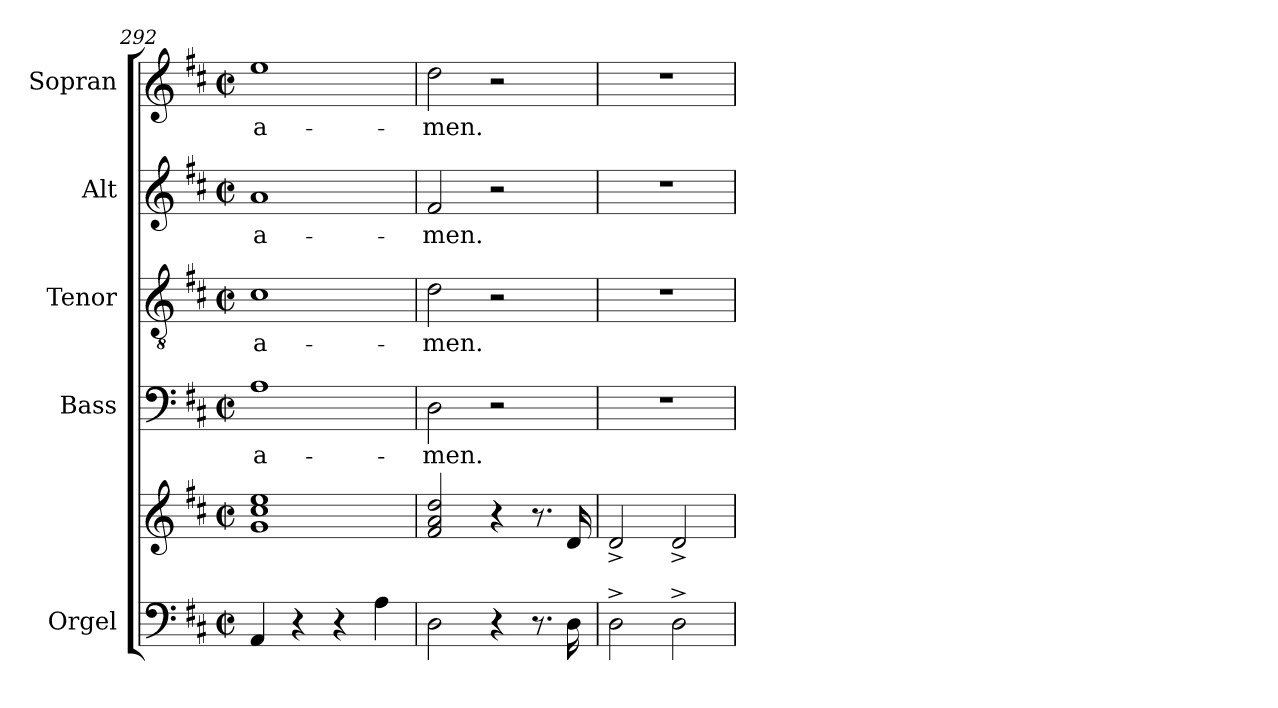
**kern	**kern	**kern	**text	**kern	**text	**kern	**text	**kern	**text
*part5	*part5	*part4	*part4	*part3	*part3	*part2	*part2	*part1	*part1
*staff6	*staff5	*staff4	*staff4	*staff3	*staff3	*staff2	*staff2	*staff1	*staff1
*I"Orgel	*	*I"Bass	*	*I"Tenor	*	*I"Alt	*	*I"Sopran	*
*I'Org.	*	*I'B.	*	*I'T.	*	*I'A.	*	*I'S.	*
*clefF4	*clefG2	*clefF4	*	*clefGv2	*	*clefG2	*	*clefG2	*
*k[f#c#]	*k[f#c#]	*k[f#c#]	*	*k[f#c#]	*	*k[f#c#]	*	*k[f#c#]	*
*D:	*D:	*D:	*	*D:	*	*D:	*	*D:	*
*M2/2	*M2/2	*M2/2	*	*M2/2	*	*M2/2	*	*M2/2	*
*met(c|)	*met(c|)	*met(c|)	*	*met(c|)	*	*met(c|)	*	*met(c|)	*
=292	=292	=292	=292	=292	=292	=292	=292	=292	=292
!	!	!	!LO:LY:b	!	!LO:LY:b	!	!LO:LY:b	!	!LO:LY:b
4AA/	1g 1cc# 1ee	1A	a-	1c#	a-	1a	a-	1ee	a-
4r	.	.	.	.	.	.	.	.	.
4r	.	.	.	.	.	.	.	.	.
4A\	.	.	.	.	.	.	.	.	.
=293	=293	=293	=293	=293	=293	=293	=293	=293	=293
!	!	!	!LO:LY:b	!	!LO:LY:b	!	!LO:LY:b	!	!LO:LY:b
2D\	2f#/ 2a/ 2dd/	2D\	-men.	2d\	-men.	2f#/	-men.	2dd\	-men.
4r	4r	2r	.	2r	.	2r	.	2r	.
8.r	8.r	.	.	.	.	.	.	.	.
16D\	16d/	.	.	.	.	.	.	.	.
=294	=294	=294	=294	=294	=294	=294	=294	=294	=294
2D^>\	2d^</	1r	.	1r	.	1r	.	1r	.
2D^>\	2d^</	.	.	.	.	.	.	.	.
=	=	=	=	=	=	=	=	=	=
*-	*-	*-	*-	*-	*-	*-	*-	*-	*-
